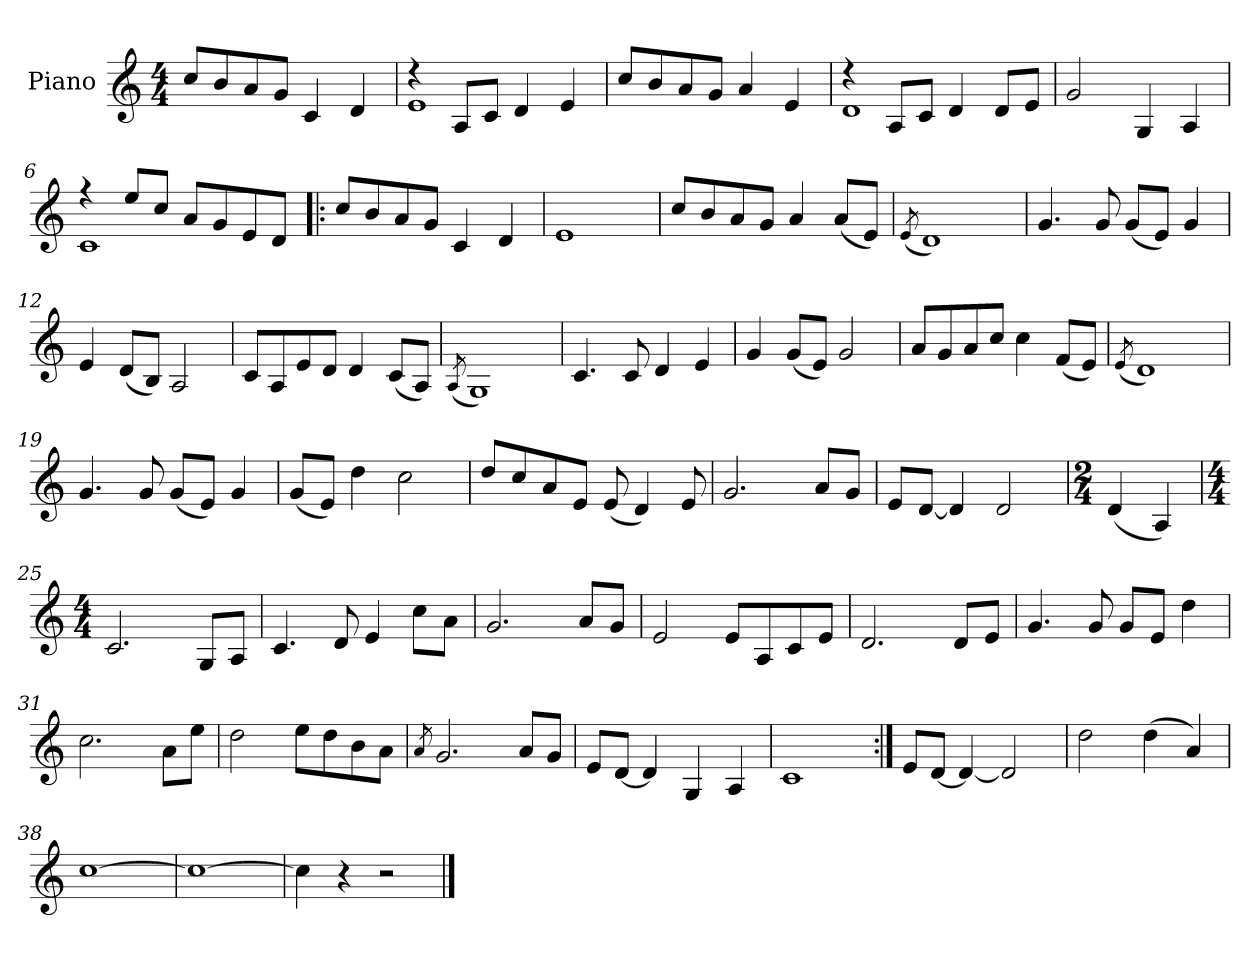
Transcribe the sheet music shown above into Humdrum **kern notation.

**kern
*part1
*staff1
*I"Piano
*I'Pno.
*clefG2
*k[]
*M4/4
*MM72
=1
8cc/L
8b/
8a/
8g/J
4c/
4d/
=2
*^
4r	1e
8A/L	.
8c/J	.
4d/	.
4e/	.
*v	*v
=3
8cc/L
8b/
8a/
8g/J
4a/
4e/
=4
*^
4r	1d
8A/L	.
8c/J	.
4d/	.
8d/L	.
8e/J	.
*v	*v
=5
2g/
4G/
4A/
=6
*^
4r	1c
8ee/L	.
8cc/J	.
8a/L	.
8g/	.
8e/	.
8d/J	.
*v	*v
=7!|:
8cc/L
8b/
8a/
8g/J
4c/
4d/
=8
1e
=9
8cc/L
8b/
8a/
8g/J
4a/
(<8a/L
8e/J)
=10
(<8qe/
1d)
=11
4.g/
8g/
(<8g/L
8e/J)
4g/
=12
4e/
(<8d/L
8B/J)
2A/
=13
8c/L
8A/
8e/
8d/J
4d/
(<8c/L
8A/J)
=14
(<8qA/
1G)
=15
4.c/
8c/
4d/
4e/
=16
4g/
(<8g/L
8e/J)
2g/
=17
8a/L
8g/
8a/
8cc/J
4cc\
(<8f/L
8e/J)
=18
(<8qe/
1d)
=19
4.g/
8g/
(<8g/L
8e/J)
4g/
=20
(<8g/L
8e/J)
4dd\
2cc\
=21
8dd/L
8cc/
8a/
8e/J
(<8e/
4d/)
8e/
=22
2.g/
8a/L
8g/J
=23
8e/L
[8d/J
4d/]
2d/
=24
*M2/4
(<4d/
4A/)
=25
*M4/4
2.c/
8G/L
8A/J
=26
4.c/
8d/
4e/
8cc\L
8a\J
=27
2.g/
8a/L
8g/J
=28
2e/
8e/L
8A/
8c/
8e/J
=29
2.d/
8d/L
8e/J
=30
4.g/
8g/
8g/L
8e/J
4dd\
=31
2.cc\
8a\L
8ee\J
=32
2dd\
8ee\L
8dd\
8b\
8a\J
=33
8qa/
2.g/
8a/L
8g/J
=34
8e/L
[8d/J
4d/]
4G/
4A/
=35
1c
=36:|!
8e/L
[8d/J
4d/_
2d/]
=37
2dd\
(>4dd\
4a/)
=38
[1cc
=39
1cc_
=40
4cc\]
4r
2r
==
*-
